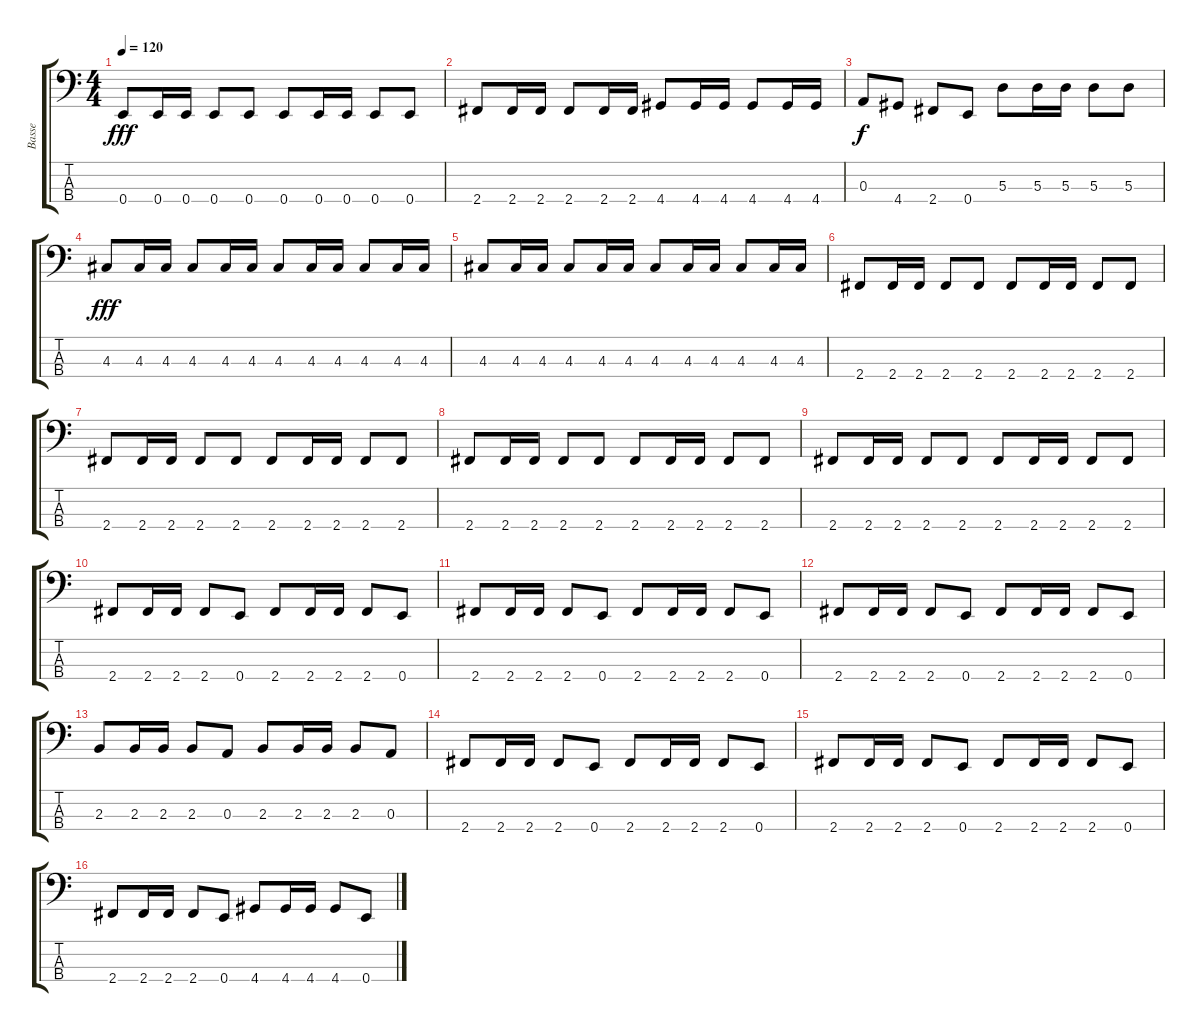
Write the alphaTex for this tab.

\track ("Basse" "Basse") {instrument electricbasspick}
\staff {score tabs}
\tuning (G2 D2 A1 E1) {hide}
\ts (4 4)
\tempo 120
\clef f4
\ks c
0.4.8{dy fff} 0.4.16 0.4.16 0.4.8 0.4.8 0.4.8 0.4.16 0.4.16 0.4.8 0.4.8 |
2.4.8 2.4.16 2.4.16 2.4.8 2.4.16 2.4.16 4.4.8 4.4.16 4.4.16 4.4.8 4.4.16 4.4.16 |
0.3.8{dy f} 4.4.8 2.4.8 0.4.8 5.3.8 5.3.16 5.3.16 5.3.8 5.3.8 |
4.3.8{dy fff} 4.3.16 4.3.16 4.3.8 4.3.16 4.3.16 4.3.8 4.3.16 4.3.16 4.3.8 4.3.16 4.3.16 |
4.3.8 4.3.16 4.3.16 4.3.8 4.3.16 4.3.16 4.3.8 4.3.16 4.3.16 4.3.8 4.3.16 4.3.16 |
2.4.8 2.4.16 2.4.16 2.4.8 2.4.8 2.4.8 2.4.16 2.4.16 2.4.8 2.4.8 |
2.4.8 2.4.16 2.4.16 2.4.8 2.4.8 2.4.8 2.4.16 2.4.16 2.4.8 2.4.8 |
2.4.8 2.4.16 2.4.16 2.4.8 2.4.8 2.4.8 2.4.16 2.4.16 2.4.8 2.4.8 |
2.4.8 2.4.16 2.4.16 2.4.8 2.4.8 2.4.8 2.4.16 2.4.16 2.4.8 2.4.8 |
2.4.8 2.4.16 2.4.16 2.4.8 0.4.8 2.4.8 2.4.16 2.4.16 2.4.8 0.4.8 |
2.4.8 2.4.16 2.4.16 2.4.8 0.4.8 2.4.8 2.4.16 2.4.16 2.4.8 0.4.8 |
2.4.8 2.4.16 2.4.16 2.4.8 0.4.8 2.4.8 2.4.16 2.4.16 2.4.8 0.4.8 |
2.3.8 2.3.16 2.3.16 2.3.8 0.3.8 2.3.8 2.3.16 2.3.16 2.3.8 0.3.8 |
2.4.8 2.4.16 2.4.16 2.4.8 0.4.8 2.4.8 2.4.16 2.4.16 2.4.8 0.4.8 |
2.4.8 2.4.16 2.4.16 2.4.8 0.4.8 2.4.8 2.4.16 2.4.16 2.4.8 0.4.8 |
2.4.8 2.4.16 2.4.16 2.4.8 0.4.8 4.4.8 4.4.16 4.4.16 4.4.8 0.4.8
